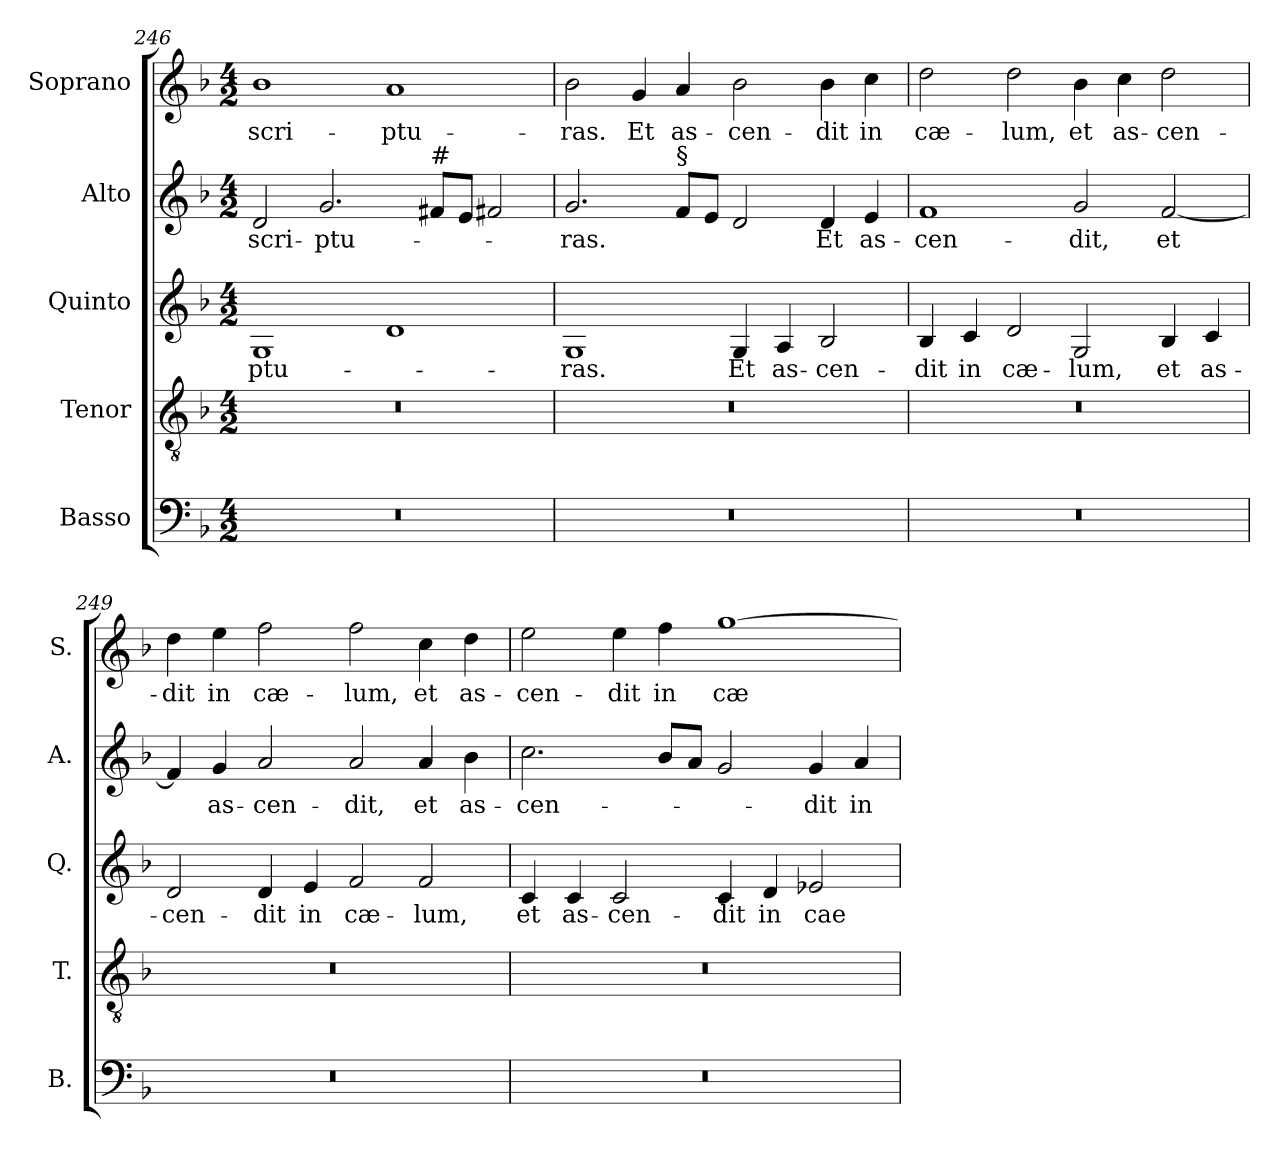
**kern	**kern	**kern	**text	**kern	**text	**kern	**text
*part5	*part4	*part3	*part3	*part2	*part2	*part1	*part1
*staff5	*staff4	*staff3	*staff3	*staff2	*staff2	*staff1	*staff1
*I"Basso	*I"Tenor	*I"Quinto	*	*I"Alto	*	*I"Soprano	*
*I'B.	*I'T.	*I'Q.	*	*I'A.	*	*I'S.	*
*clefF4	*clefGv2	*clefG2	*	*clefG2	*	*clefG2	*
*	*ITrd7c12	*	*	*	*	*	*
*k[b-]	*k[b-]	*k[b-]	*	*k[b-]	*	*k[b-]	*
*F:	*F:	*F:	*	*F:	*	*F:	*
*M4/2	*M4/2	*M4/2	*	*M4/2	*	*M4/2	*
=246	=246	=246	=246	=246	=246	=246	=246
!LO:N:vis=1	!LO:N:vis=1	!	!	!	!	!	!
!	!	!	!LO:LY:b:color=#000000	!	!	!	!
!	!	!	!	!	!LO:LY:b:color=#000000	!	!
!	!	!	!	!	!	!	!LO:LY:b:color=#000000
0r	0r	1Gi	-ptu-	2di/	scri-	1b-i	scri-
!	!	!	!	!	!LO:LY:b:color=#000000	!	!
.	.	.	.	2.gi/	-ptu-	.	.
!	!	!	!	!	!	!	!LO:LY:b:color=#000000
.	.	1di	.	.	.	1ai	-ptu-
!	!	!	!	!LO:TX:a:t=#	!	!	!
.	.	.	.	8f#i/L	.	.	.
.	.	.	.	8ei/J	.	.	.
.	.	.	.	2f#Xi/	.	.	.
!!LO:PB:g=z
=247	=247	=247	=247	=247	=247	=247	=247
!LO:N:vis=1	!LO:N:vis=1	!	!	!	!	!	!
!	!	!	!LO:LY:b:color=#000000	!	!	!	!
!	!	!	!	!	!LO:LY:b:color=#000000	!	!
!	!	!	!	!	!	!	!LO:LY:b:color=#000000
0r	0r	1Gi	-ras.	2.gi/	-ras.	2b-i\	-ras.
!	!	!	!	!	!	!	!LO:LY:b:color=#000000
.	.	.	.	.	.	4gi/	Et
!	!	!	!	!LO:TX:a:t=§	!	!	!
!	!	!	!	!	!	!	!LO:LY:b:color=#000000
.	.	.	.	8fi/L	.	4ai/	as-
.	.	.	.	8ei/J	.	.	.
!	!	!	!LO:LY:b:color=#000000	!	!	!	!
!	!	!	!	!	!	!	!LO:LY:b:color=#000000
.	.	4Gi/	Et	2di/	.	2b-i\	-cen-
!	!	!	!LO:LY:b:color=#000000	!	!	!	!
.	.	4Ai/	as-	.	.	.	.
!	!	!	!LO:LY:b:color=#000000	!	!	!	!
!	!	!	!	!	!LO:LY:b:color=#000000	!	!
!	!	!	!	!	!	!	!LO:LY:b:color=#000000
.	.	2B-i/	-cen-	4di/	Et	4b-i\	-dit
!	!	!	!	!	!LO:LY:b:color=#000000	!	!
!	!	!	!	!	!	!	!LO:LY:b:color=#000000
.	.	.	.	4ei/	as-	4cci\	in
=248	=248	=248	=248	=248	=248	=248	=248
!LO:N:vis=1	!LO:N:vis=1	!	!	!	!	!	!
!	!	!	!LO:LY:b:color=#000000	!	!	!	!
!	!	!	!	!	!LO:LY:b:color=#000000	!	!
!	!	!	!	!	!	!	!LO:LY:b:color=#000000
0r	0r	4B-i/	-dit	1fi	-cen-	2ddi\	cæ-
!	!	!	!LO:LY:b:color=#000000	!	!	!	!
.	.	4ci/	in	.	.	.	.
!	!	!	!LO:LY:b:color=#000000	!	!	!	!
!	!	!	!	!	!	!	!LO:LY:b:color=#000000
.	.	2di/	cæ-	.	.	2ddi\	-lum,
!	!	!	!LO:LY:b:color=#000000	!	!	!	!
!	!	!	!	!	!LO:LY:b:color=#000000	!	!
!	!	!	!	!	!	!	!LO:LY:b:color=#000000
.	.	2Gi/	-lum,	2gi/	-dit,	4b-i\	et
!	!	!	!	!	!	!	!LO:LY:b:color=#000000
.	.	.	.	.	.	4cci\	as-
!	!	!	!LO:LY:b:color=#000000	!	!	!	!
!	!	!	!	!	!LO:LY:b:color=#000000	!	!
!	!	!	!	!	!	!	!LO:LY:b:color=#000000
.	.	4B-i/	et	[2fi/	et	2ddi\	-cen-
!	!	!	!LO:LY:b:color=#000000	!	!	!	!
.	.	4ci/	as-	.	.	.	.
=249	=249	=249	=249	=249	=249	=249	=249
!LO:N:vis=1	!LO:N:vis=1	!	!	!	!	!	!
!	!	!	!LO:LY:b:color=#000000	!	!	!	!
!	!	!	!	!	!	!	!LO:LY:b:color=#000000
0r	0r	2di/	-cen-	4fi/]	.	4ddi\	-dit
!	!	!	!	!	!LO:LY:b:color=#000000	!	!
!	!	!	!	!	!	!	!LO:LY:b:color=#000000
.	.	.	.	4gi/	as-	4eei\	in
!	!	!	!LO:LY:b:color=#000000	!	!	!	!
!	!	!	!	!	!LO:LY:b:color=#000000	!	!
!	!	!	!	!	!	!	!LO:LY:b:color=#000000
.	.	4di/	-dit	2ai/	-cen-	2ffi\	cæ-
!	!	!	!LO:LY:b:color=#000000	!	!	!	!
.	.	4ei/	in	.	.	.	.
!	!	!	!LO:LY:b:color=#000000	!	!	!	!
!	!	!	!	!	!LO:LY:b:color=#000000	!	!
!	!	!	!	!	!	!	!LO:LY:b:color=#000000
.	.	2fi/	cæ-	2ai/	-dit,	2ffi\	-lum,
!	!	!	!LO:LY:b:color=#000000	!	!	!	!
!	!	!	!	!	!LO:LY:b:color=#000000	!	!
!	!	!	!	!	!	!	!LO:LY:b:color=#000000
.	.	2fi/	-lum,	4ai/	et	4cci\	et
!	!	!	!	!	!LO:LY:b:color=#000000	!	!
!	!	!	!	!	!	!	!LO:LY:b:color=#000000
.	.	.	.	4b-i\	as-	4ddi\	as-
=250	=250	=250	=250	=250	=250	=250	=250
!LO:N:vis=1	!LO:N:vis=1	!	!	!	!	!	!
!	!	!	!LO:LY:b:color=#000000	!	!	!	!
!	!	!	!	!	!LO:LY:b:color=#000000	!	!
!	!	!	!	!	!	!	!LO:LY:b:color=#000000
0r	0r	4ci/	et	2.cci\	-cen-	2eei\	-cen-
!	!	!	!LO:LY:b:color=#000000	!	!	!	!
.	.	4ci/	as-	.	.	.	.
!	!	!	!LO:LY:b:color=#000000	!	!	!	!
!	!	!	!	!	!	!	!LO:LY:b:color=#000000
.	.	2ci/	-cen-	.	.	4eei\	-dit
!	!	!	!	!	!	!	!LO:LY:b:color=#000000
.	.	.	.	8b-i/L	.	4ffi\	in
.	.	.	.	8ai/J	.	.	.
!	!	!	!LO:LY:b:color=#000000	!	!	!	!
!	!	!	!	!	!	!	!LO:LY:b:color=#000000
.	.	4ci/	-dit	2gi/	.	[1ggi	cæ-
!	!	!	!LO:LY:b:color=#000000	!	!	!	!
.	.	4di/	in	.	.	.	.
!	!	!	!LO:LY:b:color=#000000	!	!	!	!
!	!	!	!	!	!LO:LY:b:color=#000000	!	!
.	.	2e-Xi/	cae-	4gi/	-dit	.	.
!	!	!	!	!	!LO:LY:b:color=#000000	!	!
.	.	.	.	4ai/	in	.	.
=	=	=	=	=	=	=	=
*-	*-	*-	*-	*-	*-	*-	*-
